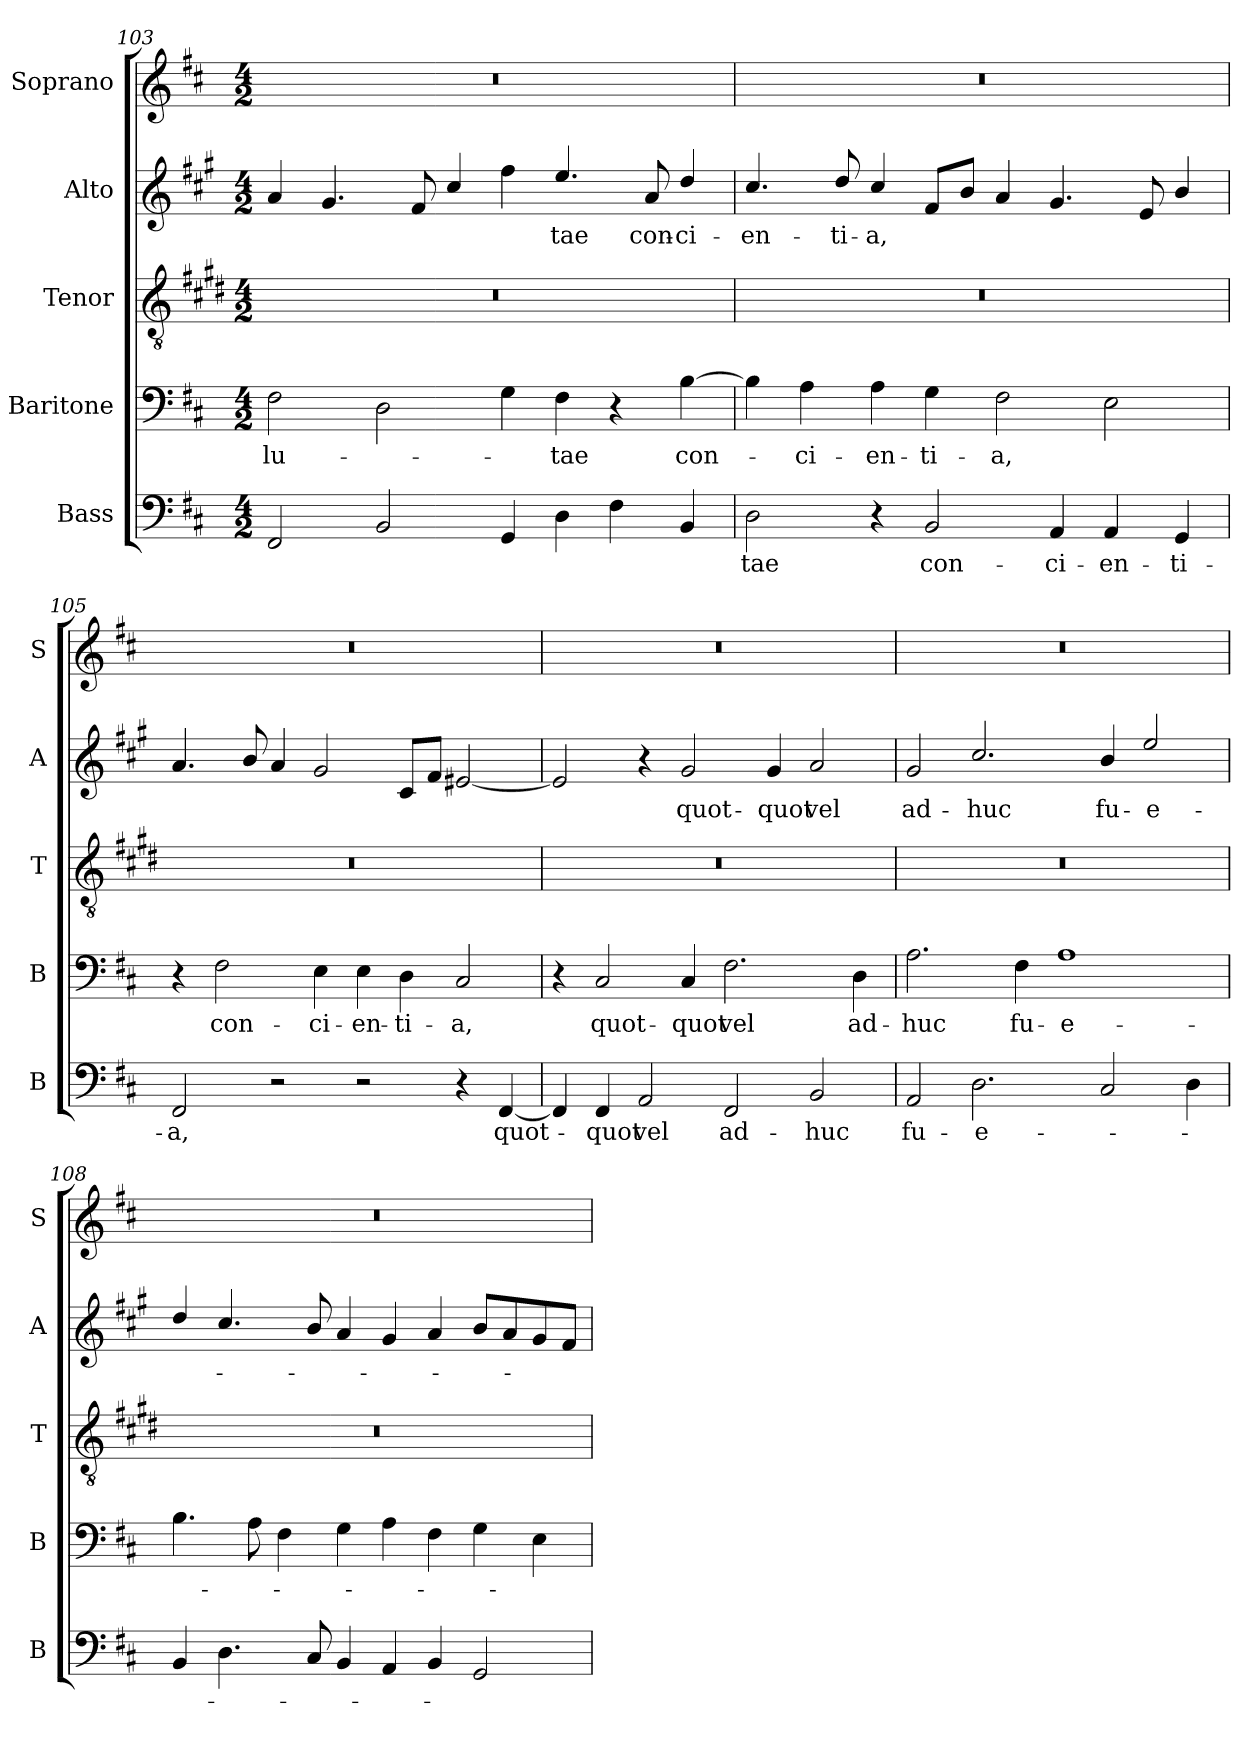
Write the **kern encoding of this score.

**kern	**text	**kern	**text	**kern	**kern	**text	**kern
*part5	*part5	*part4	*part4	*part3	*part2	*part2	*part1
*staff5	*staff5	*staff4	*staff4	*staff3	*staff2	*staff2	*staff1
*I"Bass	*	*I"Baritone	*	*I"Tenor	*I"Alto	*	*I"Soprano
*I'B	*	*I'B	*	*I'T	*I'A	*	*I'S
*clefF4	*	*clefF4	*	*clefGv2	*clefG2	*	*clefG2
*	*	*	*	*ITrd1c2	*ITrd4c7	*	*
*k[f#c#]	*	*k[f#c#]	*	*k[f#c#]	*k[f#c#]	*	*k[f#c#]
*D:	*	*D:	*	*D:	*D:	*	*D:
*M4/2	*	*M4/2	*	*M4/2	*M4/2	*	*M4/2
=103	=103	=103	=103	=103	=103	=103	=103
!	!	!	!LO:LY:b	!	!	!	!
2FF#/	.	2F#\	-lu-	0r	4d/	.	0r
.	.	.	.	.	4.c#/	.	.
2BB/	.	2D\	.	.	.	.	.
.	.	.	.	.	8B/	.	.
.	.	.	.	.	4f#/	.	.
4GG/	.	4G\	.	.	4b\	.	.
!	!	!	!LO:LY:b	!	!	!	!
!	!	!	!	!	!	!LO:LY:b	!
4D\	.	4F#\	-tae	.	4.a/	-tae	.
4F#\	.	4r	.	.	.	.	.
!	!	!	!	!	!	!LO:LY:b	!
.	.	.	.	.	8d/	con-	.
!	!	!	!LO:LY:b	!	!	!	!
!	!	!	!	!	!	!LO:LY:b	!
4BB/	.	[4B\	con-	.	4g/	-ci-	.
=104	=104	=104	=104	=104	=104	=104	=104
!	!LO:LY:b	!	!	!	!	!	!
!	!	!	!	!	!	!LO:LY:b	!
2D\	-tae	4B\]	.	0r	4.f#/	-en-	0r
!	!	!	!LO:LY:b	!	!	!	!
.	.	4A\	-ci-	.	.	.	.
!	!	!	!	!	!	!LO:LY:b	!
.	.	.	.	.	8g/	-ti-	.
!	!	!	!LO:LY:b	!	!	!	!
!	!	!	!	!	!	!LO:LY:b	!
4r	.	4A\	-en-	.	4f#/	-a,	.
!	!LO:LY:b	!	!	!	!	!	!
!	!	!	!LO:LY:b	!	!	!	!
2BB/	con-	4G\	-ti-	.	8B/L	.	.
.	.	.	.	.	8e/J	.	.
!	!	!	!LO:LY:b	!	!	!	!
.	.	2F#\	-a,	.	4d/	.	.
!	!LO:LY:b	!	!	!	!	!	!
4AA/	-ci-	.	.	.	4.c#/	.	.
!	!LO:LY:b	!	!	!	!	!	!
4AA/	-en-	2E\	.	.	.	.	.
.	.	.	.	.	8A/	.	.
!	!LO:LY:b	!	!	!	!	!	!
4GG/	-ti-	.	.	.	4e/	.	.
=105	=105	=105	=105	=105	=105	=105	=105
!	!LO:LY:b	!	!	!	!	!	!
2FF#/	-a,	4r	.	0r	4.d/	.	0r
!	!	!	!LO:LY:b	!	!	!	!
.	.	2F#\	con-	.	.	.	.
.	.	.	.	.	8e/	.	.
2r	.	.	.	.	4d/	.	.
!	!	!	!LO:LY:b	!	!	!	!
.	.	4E\	-ci-	.	2c#/	.	.
!	!	!	!LO:LY:b	!	!	!	!
2r	.	4E\	-en-	.	.	.	.
!	!	!	!LO:LY:b	!	!	!	!
.	.	4D\	-ti-	.	8F#/L	.	.
.	.	.	.	.	8B/J	.	.
!	!	!	!LO:LY:b	!	!	!	!
4r	.	2C#/	-a,	.	[2A#X/	.	.
!	!LO:LY:b	!	!	!	!	!	!
[4FF#/	quot-	.	.	.	.	.	.
!!LO:PB:g=z
=106	=106	=106	=106	=106	=106	=106	=106
4FF#/]	.	4r	.	0r	2A#/]	.	0r
!	!LO:LY:b	!	!	!	!	!	!
!	!	!	!LO:LY:b	!	!	!	!
4FF#/	-quot	2C#/	quot-	.	.	.	.
!	!LO:LY:b	!	!	!	!	!	!
2AA/	vel	.	.	.	4r	.	.
!	!	!	!LO:LY:b	!	!	!	!
!	!	!	!	!	!	!LO:LY:b	!
.	.	4C#/	-quot	.	2c#/	quot-	.
!	!LO:LY:b	!	!	!	!	!	!
!	!	!	!LO:LY:b	!	!	!	!
2FF#/	ad-	2.F#\	vel	.	.	.	.
!	!	!	!	!	!	!LO:LY:b	!
.	.	.	.	.	4c#/	-quot	.
!	!LO:LY:b	!	!	!	!	!	!
!	!	!	!	!	!	!LO:LY:b	!
2BB/	-huc	.	.	.	2d/	vel	.
!	!	!	!LO:LY:b	!	!	!	!
.	.	4D\	ad-	.	.	.	.
=107	=107	=107	=107	=107	=107	=107	=107
!	!LO:LY:b	!	!	!	!	!	!
!	!	!	!LO:LY:b	!	!	!	!
!	!	!	!	!	!	!LO:LY:b	!
2AA/	fu-	2.A\	-huc	0r	2c#/	ad-	0r
!	!LO:LY:b	!	!	!	!	!	!
!	!	!	!	!	!	!LO:LY:b	!
2.D\	-e-	.	.	.	2.f#/	-huc	.
!	!	!	!LO:LY:b	!	!	!	!
.	.	4F#\	fu-	.	.	.	.
!	!	!	!LO:LY:b	!	!	!	!
.	.	1A	-e-	.	.	.	.
!	!	!	!	!	!	!LO:LY:b	!
2C#/	.	.	.	.	4e/	fu-	.
!	!	!	!	!	!	!LO:LY:b	!
.	.	.	.	.	2a/	-e-	.
4D\	.	.	.	.	.	.	.
=108	=108	=108	=108	=108	=108	=108	=108
4BB/	.	4.B\	.	0r	4g/	.	0r
4.D\	.	.	.	.	4.f#/	.	.
.	.	8A\	.	.	.	.	.
.	.	4F#\	.	.	.	.	.
8C#/	.	.	.	.	8e/	.	.
4BB/	.	4G\	.	.	4d/	.	.
4AA/	.	4A\	.	.	4c#/	.	.
4BB/	.	4F#\	.	.	4d/	.	.
2GG/	.	4G\	.	.	8e/L	.	.
.	.	.	.	.	8d/	.	.
.	.	4E\	.	.	8c#/	.	.
.	.	.	.	.	8B/J	.	.
=	=	=	=	=	=	=	=
*-	*-	*-	*-	*-	*-	*-	*-
